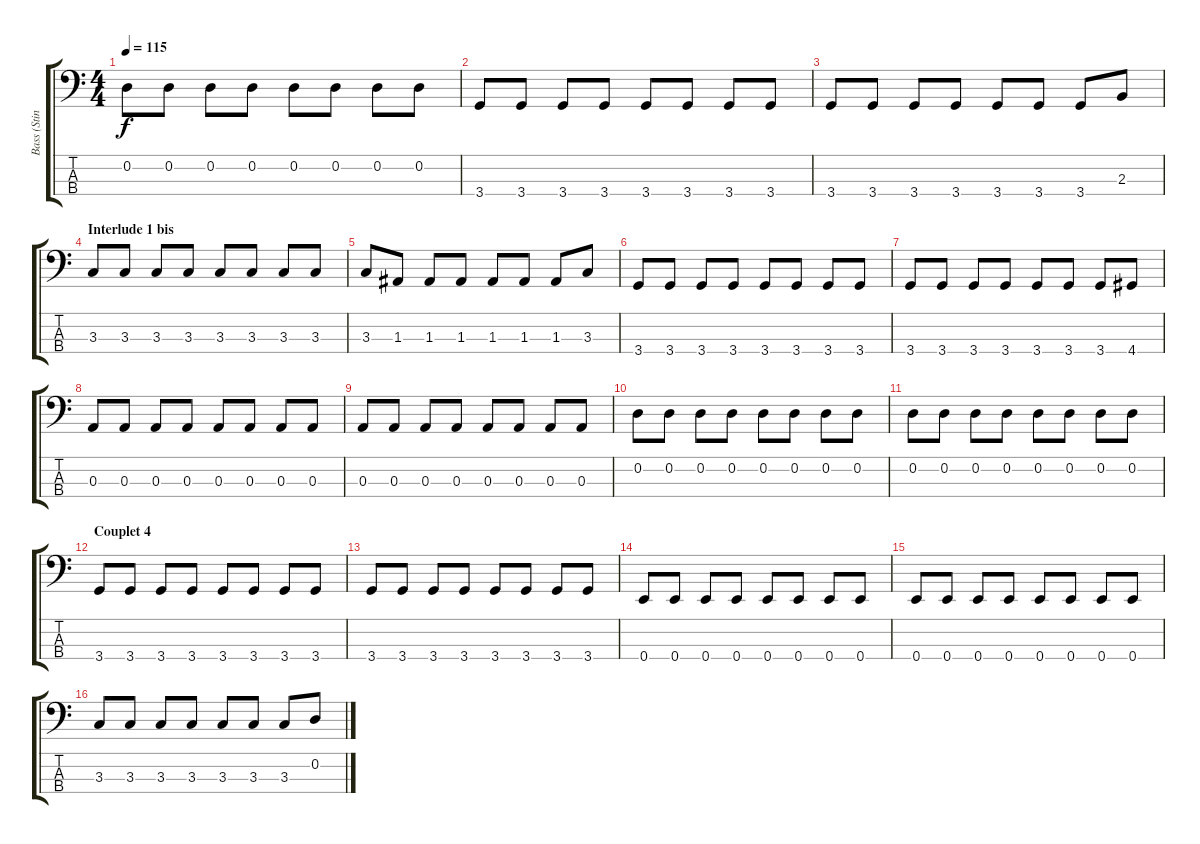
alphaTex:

\track ("Bass (Sting)" "Bass (Stin") {instrument fretlessbass}
\staff {score tabs}
\tuning (G2 D2 A1 E1) {hide}
\ts (4 4)
\tempo 115
\clef f4
\ks c
0.2.8{dy f} 0.2.8 0.2.8 0.2.8 0.2.8 0.2.8 0.2.8 0.2.8 |
3.4.8 3.4.8 3.4.8 3.4.8 3.4.8 3.4.8 3.4.8 3.4.8 |
3.4.8 3.4.8 3.4.8 3.4.8 3.4.8 3.4.8 3.4.8 2.3.8 |
\section ("" "Interlude 1 bis")
3.3.8 3.3.8 3.3.8 3.3.8 3.3.8 3.3.8 3.3.8 3.3.8 |
3.3.8 1.3.8 1.3.8 1.3.8 1.3.8 1.3.8 1.3.8 3.3.8 |
3.4.8 3.4.8 3.4.8 3.4.8 3.4.8 3.4.8 3.4.8 3.4.8 |
3.4.8 3.4.8 3.4.8 3.4.8 3.4.8 3.4.8 3.4.8 4.4.8 |
0.3.8 0.3.8 0.3.8 0.3.8 0.3.8 0.3.8 0.3.8 0.3.8 |
0.3.8 0.3.8 0.3.8 0.3.8 0.3.8 0.3.8 0.3.8 0.3.8 |
0.2.8 0.2.8 0.2.8 0.2.8 0.2.8 0.2.8 0.2.8 0.2.8 |
0.2.8 0.2.8 0.2.8 0.2.8 0.2.8 0.2.8 0.2.8 0.2.8 |
\section ("" "Couplet 4")
3.4.8 3.4.8 3.4.8 3.4.8 3.4.8 3.4.8 3.4.8 3.4.8 |
3.4.8 3.4.8 3.4.8 3.4.8 3.4.8 3.4.8 3.4.8 3.4.8 |
0.4.8 0.4.8 0.4.8 0.4.8 0.4.8 0.4.8 0.4.8 0.4.8 |
0.4.8 0.4.8 0.4.8 0.4.8 0.4.8 0.4.8 0.4.8 0.4.8 |
3.3.8 3.3.8 3.3.8 3.3.8 3.3.8 3.3.8 3.3.8 0.2.8
